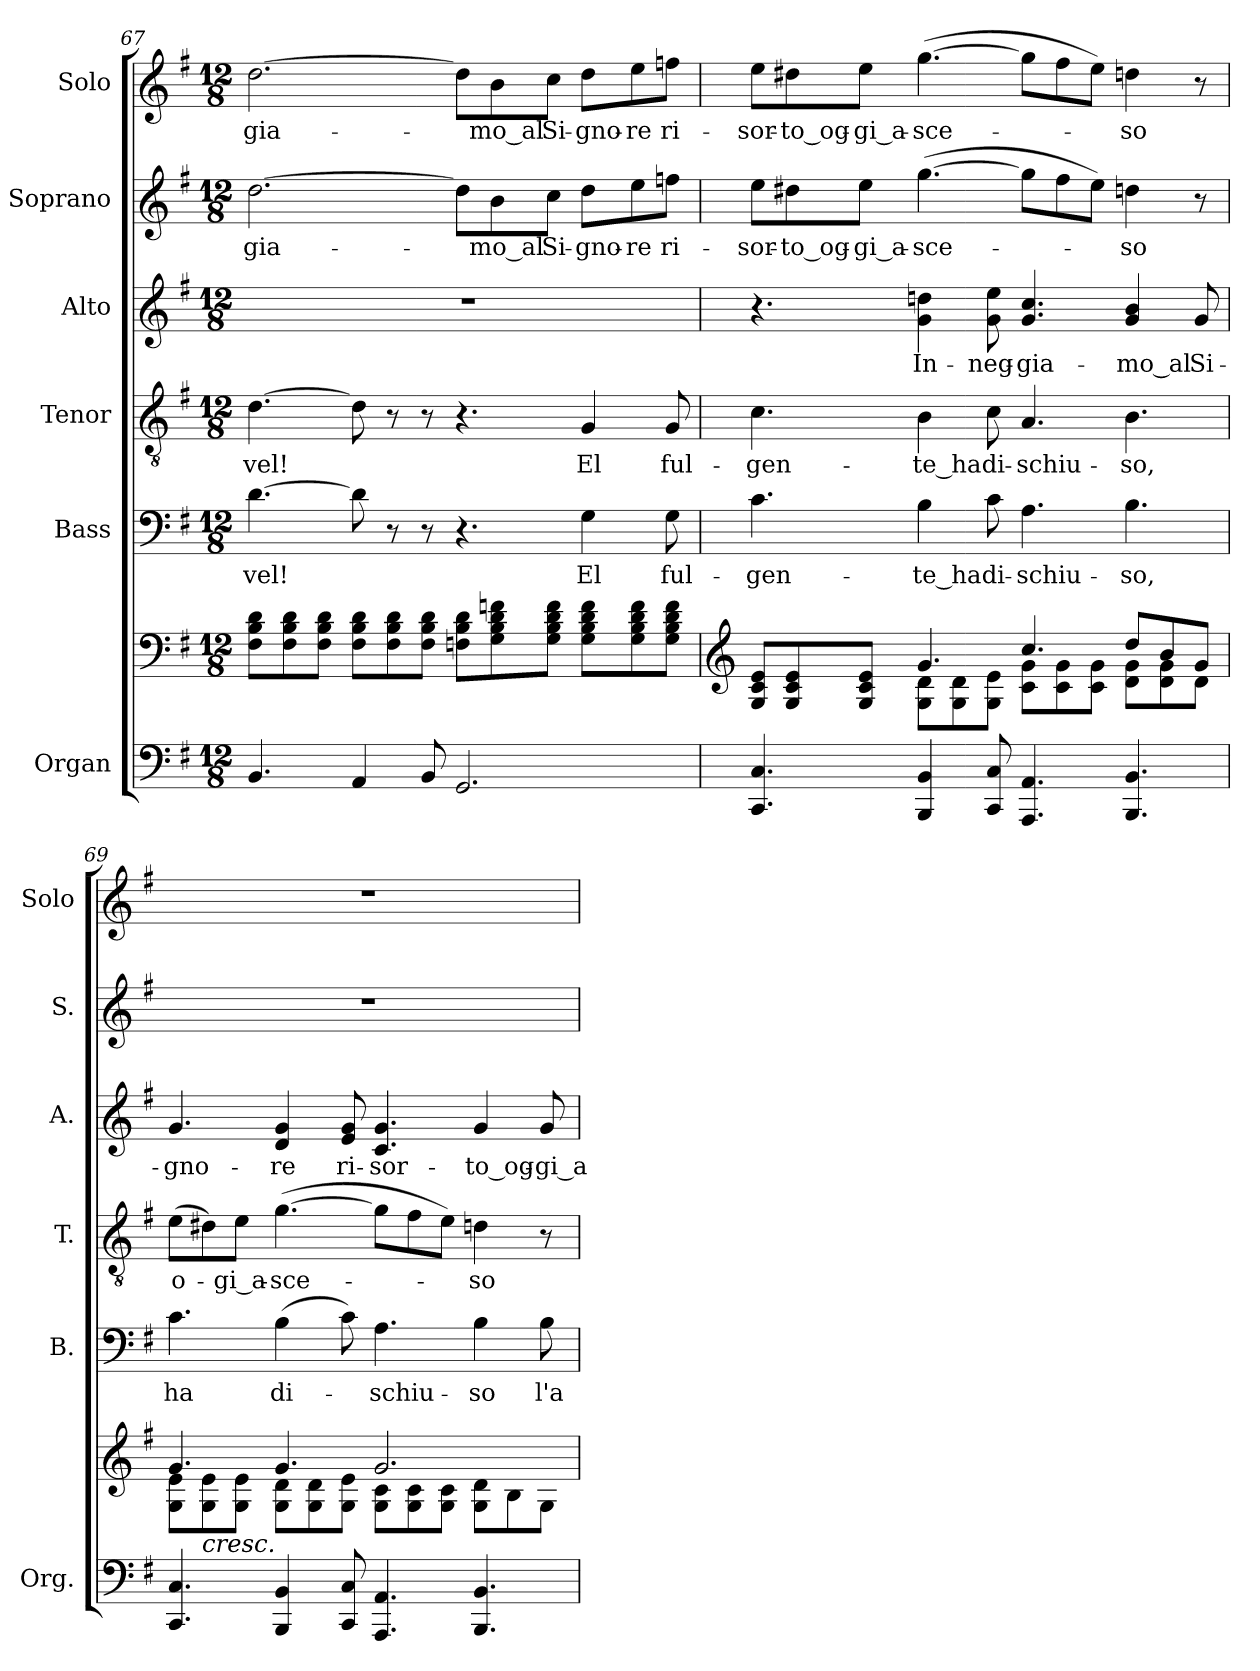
**kern	**kern	**kern	**text	**kern	**text	**kern	**text	**kern	**text	**kern	**text
*part6	*part6	*part5	*part5	*part4	*part4	*part3	*part3	*part2	*part2	*part1	*part1
*staff7	*staff6	*staff5	*staff5	*staff4	*staff4	*staff3	*staff3	*staff2	*staff2	*staff1	*staff1
*I"Organ	*	*I"Bass	*	*I"Tenor	*	*I"Alto	*	*I"Soprano	*	*I"Solo	*
*I'Org.	*	*I'B.	*	*I'T.	*	*I'A.	*	*I'S.	*	*I'Solo	*
*clefF4	*clefF4	*clefF4	*	*clefGv2	*	*clefG2	*	*clefG2	*	*clefG2	*
*	*	*	*	*ITrd7c12	*	*	*	*	*	*	*
*k[f#]	*k[f#]	*k[f#]	*	*k[f#]	*	*k[f#]	*	*k[f#]	*	*k[f#]	*
*G:	*G:	*G:	*	*G:	*	*G:	*	*G:	*	*G:	*
*M12/8	*M12/8	*M12/8	*	*M12/8	*	*M12/8	*	*M12/8	*	*M12/8	*
=67	=67	=67	=67	=67	=67	=67	=67	=67	=67	=67	=67
!	!	!	!LO:LY:b:color=#000000	!	!	!	!	!	!	!	!
!	!	!	!	!	!LO:LY:b:color=#000000	!LO:N:vis=1	!	!	!	!	!
!	!	!	!	!	!	!	!	!	!LO:LY:b:color=#000000	!	!
!	!	!	!	!	!	!	!	!	!	!	!LO:LY:b:color=#000000
4.BBi/	8F#i\ 8Bi 8diL	[>4.di\	-vel!	[>4.Di\	-vel!	1.r	.	[>2.ddi\	-gia-	[>2.ddi\	-gia-
.	8F#i\ 8Bi 8di	.	.	.	.	.	.	.	.	.	.
.	8F#i\ 8Bi 8diJ	.	.	.	.	.	.	.	.	.	.
4AAi/	8F#i\ 8Bi 8diL	8di\]	.	8Di\]	.	.	.	.	.	.	.
.	8F#i\ 8Bi 8di	8r	.	8r	.	.	.	.	.	.	.
8BBi/	8F#i\ 8Bi 8diJ	8r	.	8r	.	.	.	.	.	.	.
2.GGi/	8Fni\ 8Bi 8diL	4.r	.	4.r	.	.	.	8ddi\L]	.	8ddi\L]	.
!	!	!	!	!	!	!	!	!	!LO:LY:b:color=#000000	!	!
!	!	!	!	!	!	!	!	!	!	!	!LO:LY:b:color=#000000
.	8Gi\ 8Bi 8di 8fni	.	.	.	.	.	.	8bi\	-mo_al	8bi\	-mo_al
!	!	!	!	!	!	!	!	!	!LO:LY:b:color=#000000	!	!
!	!	!	!	!	!	!	!	!	!	!	!LO:LY:b:color=#000000
.	8Gi\ 8Bi 8di 8fiJ	.	.	.	.	.	.	8cci\J	Si-	8cci\J	Si-
!	!	!	!LO:LY:b:color=#000000	!	!	!	!	!	!	!	!
!	!	!	!	!	!LO:LY:b:color=#000000	!	!	!	!	!	!
!	!	!	!	!	!	!	!	!	!LO:LY:b:color=#000000	!	!
!	!	!	!	!	!	!	!	!	!	!	!LO:LY:b:color=#000000
.	8Gi\ 8Bi 8di 8fiL	4Gi\	El	4GGi/	El	.	.	8ddi\L	-gno-	8ddi\L	-gno-
!	!	!	!	!	!	!	!	!	!LO:LY:b:color=#000000	!	!
!	!	!	!	!	!	!	!	!	!	!	!LO:LY:b:color=#000000
.	8Gi\ 8Bi 8di 8fi	.	.	.	.	.	.	8eei\	-re	8eei\	-re
!	!	!	!LO:LY:b:color=#000000	!	!	!	!	!	!	!	!
!	!	!	!	!	!LO:LY:b:color=#000000	!	!	!	!	!	!
!	!	!	!	!	!	!	!	!	!LO:LY:b:color=#000000	!	!
!	!	!	!	!	!	!	!	!	!	!	!LO:LY:b:color=#000000
.	8Gi\ 8Bi 8di 8fiJ	8Gi\	ful-	8GGi/	ful-	.	.	8ffni\J	ri-	8ffni\J	ri-
!!LO:LB:g=z
=68	=68	=68	=68	=68	=68	=68	=68	=68	=68	=68	=68
*	*clefG2	*	*	*	*	*	*	*	*	*	*
*	*^	*	*	*	*	*	*	*	*	*	*
!	!	!	!	!LO:LY:b:color=#000000	!	!	!	!	!	!	!	!
!	!	!	!	!	!	!LO:LY:b:color=#000000	!	!	!	!	!	!
!	!	!	!	!	!	!	!	!	!	!LO:LY:b:color=#000000	!	!
!	!	!	!	!	!	!	!	!	!	!	!	!LO:LY:b:color=#000000
4.CCi/ 4.Ci	8Gi/ 8ci 8eiL	4.ryy	4.ci\	-gen-	4.Ci\	-gen-	4.r	.	8eei\L	-sor-	8eei\L	-sor-
!	!	!	!	!	!	!	!	!	!	!LO:LY:b:color=#000000	!	!
!	!	!	!	!	!	!	!	!	!	!	!	!LO:LY:b:color=#000000
.	8Gi/ 8ci 8ei	.	.	.	.	.	.	.	8dd#Xi\	-to_og-	8dd#Xi\	-to_og-
!	!	!	!	!	!	!	!	!	!	!LO:LY:b:color=#000000	!	!
!	!	!	!	!	!	!	!	!	!	!	!	!LO:LY:b:color=#000000
.	8Gi/ 8ci 8eiJ	.	.	.	.	.	.	.	8eei\J	-gi_a-	8eei\J	-gi_a-
!	!	!	!	!LO:LY:b:color=#000000	!	!	!	!	!	!	!	!
!	!	!	!	!	!	!LO:LY:b:color=#000000	!	!	!	!	!	!
!	!	!	!	!	!	!	!	!LO:LY:b:color=#000000	!	!	!	!
!	!	!	!	!	!	!	!	!	!	!LO:LY:b:color=#000000	!	!
!	!	!	!	!	!	!	!	!	!	!	!	!LO:LY:b:color=#000000
4BBBi/ 4BBi	4.gi/	8Gi\ 8diL	4Bi\	-te_ha	4BBi\	-te_ha	4gi\ 4ddni	In-	([>4.ggi\	-sce-	([>4.ggi\	-sce-
.	.	8Gi\ 8di	.	.	.	.	.	.	.	.	.	.
!	!	!	!	!LO:LY:b:color=#000000	!	!	!	!	!	!	!	!
!	!	!	!	!	!	!LO:LY:b:color=#000000	!	!	!	!	!	!
!	!	!	!	!	!	!	!	!LO:LY:b:color=#000000	!	!	!	!
8CCi/ 8Ci	.	8Gi\ 8eiJ	8ci\	di-	8Ci\	di-	8gi\ 8eei	-neg-	.	.	.	.
!	!	!	!	!LO:LY:b:color=#000000	!	!	!	!	!	!	!	!
!	!	!	!	!	!	!LO:LY:b:color=#000000	!	!	!	!	!	!
!	!	!	!	!	!	!	!	!LO:LY:b:color=#000000	!	!	!	!
4.AAAi/ 4.AAi	4.cci/	8ci\ 8giL	4.Ai\	-schiu-	4.AAi/	-schiu-	4.gi/ 4.cci	-gia-	8ggi\L]	.	8ggi\L]	.
.	.	8ci\ 8gi	.	.	.	.	.	.	8ff#i\	.	8ff#i\	.
.	.	8ci\ 8giJ	.	.	.	.	.	.	8eei\J)	.	8eei\J)	.
!	!	!	!	!LO:LY:b:color=#000000	!	!	!	!	!	!	!	!
!	!	!	!	!	!	!LO:LY:b:color=#000000	!	!	!	!	!	!
!	!	!	!	!	!	!	!	!LO:LY:b:color=#000000	!	!	!	!
!	!	!	!	!	!	!	!	!	!	!LO:LY:b:color=#000000	!	!
!	!	!	!	!	!	!	!	!	!	!	!	!LO:LY:b:color=#000000
4.BBBi/ 4.BBi	8ddi/L	8di\ 8giL	4.Bi\	-so,	4.BBi\	-so,	4gi/ 4bi	-mo_al	4ddni\	-so	4ddni\	-so
.	8bi/	8di\ 8gi	.	.	.	.	.	.	.	.	.	.
!	!	!	!	!	!	!	!	!LO:LY:b:color=#000000	!	!	!	!
.	8gi/J	8di\J	.	.	.	.	8gi/	Si-	8r	.	8r	.
=69	=69	=69	=69	=69	=69	=69	=69	=69	=69	=69	=69	=69
!	!	!	!	!LO:LY:b:color=#000000	!	!	!	!	!	!	!	!
!	!	!	!	!	!	!LO:LY:b:color=#000000	!	!	!	!	!	!
!	!	!	!	!	!	!	!	!LO:LY:b:color=#000000	!LO:N:vis=1	!	!LO:N:vis=1	!
4.CCi/ 4.Ci	4.gi/	8Gi\ 8eiL	4.ci\	ha	(8Ei\L	o-	4.gi/	-gno-	1.r	.	1.r	.
!	!	!LO:TX:b:i:t=cresc.	!	!	!	!	!	!	!	!	!	!
.	.	8Gi\ 8ei	.	.	8D#Xi\)	.	.	.	.	.	.	.
!	!	!	!	!	!	!LO:LY:b:color=#000000	!	!	!	!	!	!
.	.	8Gi\ 8eiJ	.	.	8Ei\J	-gi_a-	.	.	.	.	.	.
!	!	!	!	!LO:LY:b:color=#000000	!	!	!	!	!	!	!	!
!	!	!	!	!	!	!LO:LY:b:color=#000000	!	!	!	!	!	!
!	!	!	!	!	!	!	!	!LO:LY:b:color=#000000	!	!	!	!
4BBBi/ 4BBi	4.gi/	8Gi\ 8diL	(4Bi\	di-	([>4.Gi\	-sce-	4di/ 4gi	-re	.	.	.	.
.	.	8Gi\ 8di	.	.	.	.	.	.	.	.	.	.
!	!	!	!	!	!	!	!	!LO:LY:b:color=#000000	!	!	!	!
8CCi/ 8Ci	.	8Gi\ 8eiJ	8ci\)	.	.	.	8ei/ 8gi	ri-	.	.	.	.
!	!	!	!	!LO:LY:b:color=#000000	!	!	!	!	!	!	!	!
!	!	!	!	!	!	!	!	!LO:LY:b:color=#000000	!	!	!	!
4.AAAi/ 4.AAi	2.gi/	8Gi\ 8ciL	4.Ai\	-schiu-	8Gi\L]	.	4.ci/ 4.gi	-sor-	.	.	.	.
.	.	8Gi\ 8ci	.	.	8F#i\	.	.	.	.	.	.	.
.	.	8Gi\ 8ciJ	.	.	8Ei\J)	.	.	.	.	.	.	.
!	!	!	!	!LO:LY:b:color=#000000	!	!	!	!	!	!	!	!
!	!	!	!	!	!	!LO:LY:b:color=#000000	!	!	!	!	!	!
!	!	!	!	!	!	!	!	!LO:LY:b:color=#000000	!	!	!	!
4.BBBi/ 4.BBi	.	8Gi\ 8diL	4Bi\	-so	4Dni\	-so	4gi/	-to_og-	.	.	.	.
.	.	8Bi\	.	.	.	.	.	.	.	.	.	.
!	!	!	!	!LO:LY:b:color=#000000	!	!	!	!	!	!	!	!
!	!	!	!	!	!	!	!	!LO:LY:b:color=#000000	!	!	!	!
.	.	8Gi\J	8Bi\	l'a-	8r	.	8gi/	-gi_a-	.	.	.	.
*	*v	*v	*	*	*	*	*	*	*	*	*	*
=	=	=	=	=	=	=	=	=	=	=	=
*-	*-	*-	*-	*-	*-	*-	*-	*-	*-	*-	*-
